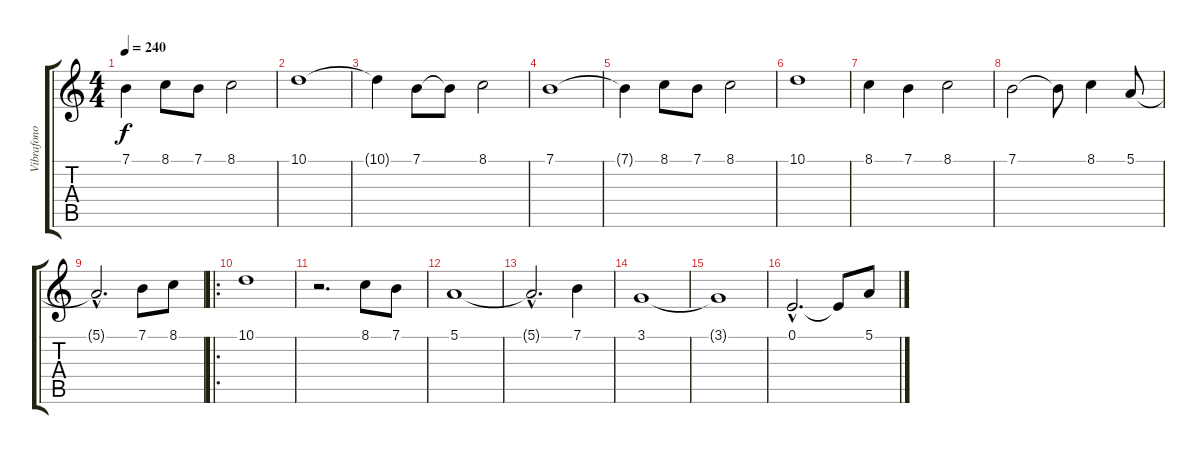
\track ("Vibrafono" "Vibrafono") {instrument vibraphone}
\staff {score tabs}
\tuning (E4 B3 G3 D3 A2 E2) {hide}
\ts (4 4)
\tempo 240
\clef g2
\ks c
7.1{t}.4{dy f} 8.1.8 7.1.8 8.1.2 |
10.1.1 |
10.1{t}.4 7.1.8 7.1{t}.8 8.1.2 |
7.1.1 |
7.1{t}.4 8.1.8 7.1.8 8.1.2 |
10.1.1 |
8.1.4 7.1.4 8.1.2 |
7.1.2 7.1{t}.8 8.1.4 5.1.8 |
5.1{hac t}.2{d} 7.1.8 8.1.8 |
\ro
10.1.1 |
r.2{d} 8.1.8 7.1.8 |
5.1.1 |
5.1{hac t}.2{d} 7.1.4 |
3.1.1 |
3.1{t}.1 |
0.1{hac}.2{d} 0.1{t}.8 5.1.8
